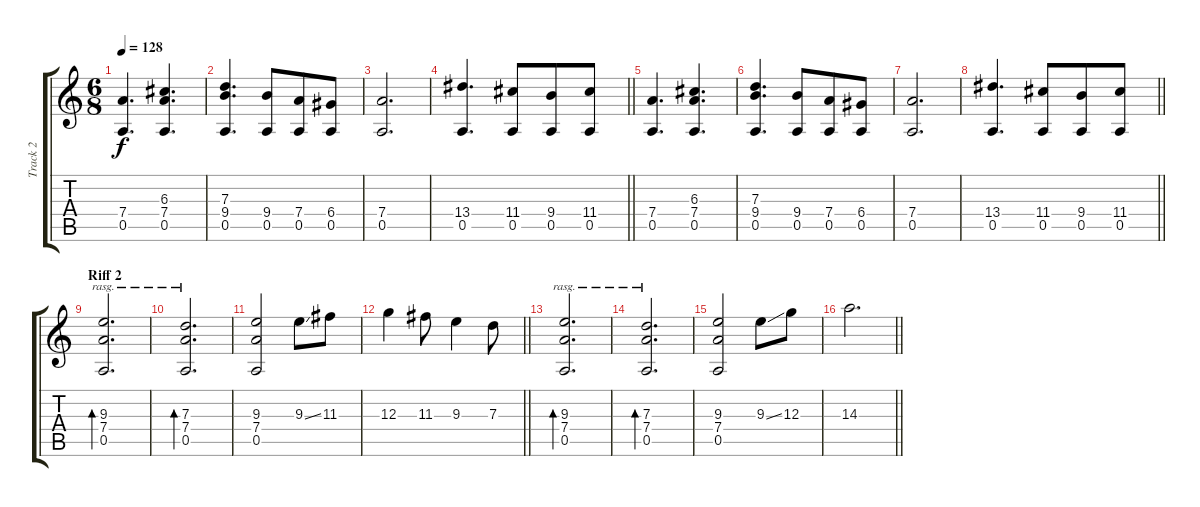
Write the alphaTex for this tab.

\track ("Track 2" "Track 2") {instrument acousticguitarsteel}
\staff {score tabs}
\tuning (E4 B3 G3 D3 A2 E2) {hide}
\ts (6 8)
\tempo 128
\clef g2
\ks aminor
(7.4 0.5).4{d dy f} (6.3 7.4 0.5).4{d} |
(7.3 9.4 0.5).4{d} (9.4 0.5).8 (7.4 0.5).8 (6.4 0.5).8 |
(7.4 0.5).2{d} |
\barLineRight lightlight
(13.4 0.5).4{d} (11.4 0.5).8 (9.4 0.5).8 (11.4 0.5).8 |
(7.4 0.5).4{d} (6.3 7.4 0.5).4{d} |
(7.3 9.4 0.5).4{d} (9.4 0.5).8 (7.4 0.5).8 (6.4 0.5).8 |
(7.4 0.5).2{d} |
\barLineRight lightlight
(13.4 0.5).4{d} (11.4 0.5).8 (9.4 0.5).8 (11.4 0.5).8 |
\section ("" "Riff 2")
(9.3 7.4 0.5).2{d bd 60 rasg ii} |
(7.3 7.4 0.5).2{d bd 60 rasg ii} |
(9.3 7.4 0.5).2 9.3{ss}.8 11.3.8 |
\barLineRight lightlight
12.3.4 11.3.8 9.3.4 7.3.8 |
(9.3 7.4 0.5).2{d bd 60 rasg ii} |
(7.3 7.4 0.5).2{d bd 60 rasg ii} |
(9.3 7.4 0.5).2 9.3{ss}.8 12.3.8 |
\barLineRight lightlight
14.3.2{d}
